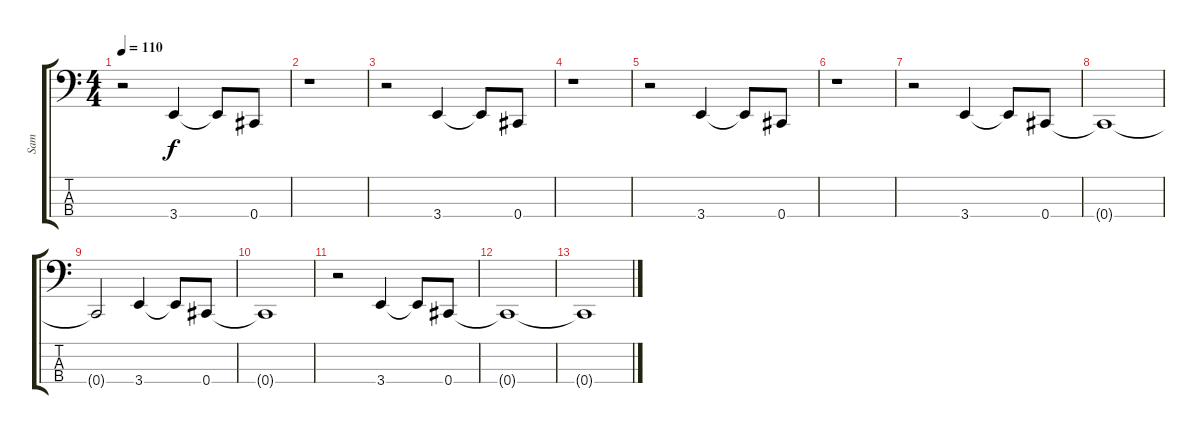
\track ("Sam" "Sam") {instrument electricbasspick}
\staff {score tabs}
\tuning (E2 B1 Gb1 Db1) {hide}
\ts (4 4)
\tempo 110
\clef f4
\ks c
r.2{dy f} 3.4.4 3.4{t}.8 0.4.8 |
r.1 |
r.2 3.4.4 3.4{t}.8 0.4.8 |
r.1 |
r.2 3.4.4 3.4{t}.8 0.4.8 |
r.1 |
r.2 3.4.4 3.4{t}.8 0.4.8 |
0.4{t}.1 |
0.4{t}.2 3.4.4 3.4{t}.8 0.4.8 |
0.4{t}.1 |
r.2 3.4.4 3.4{t}.8 0.4.8 |
0.4{t}.1 |
0.4{t}.1
